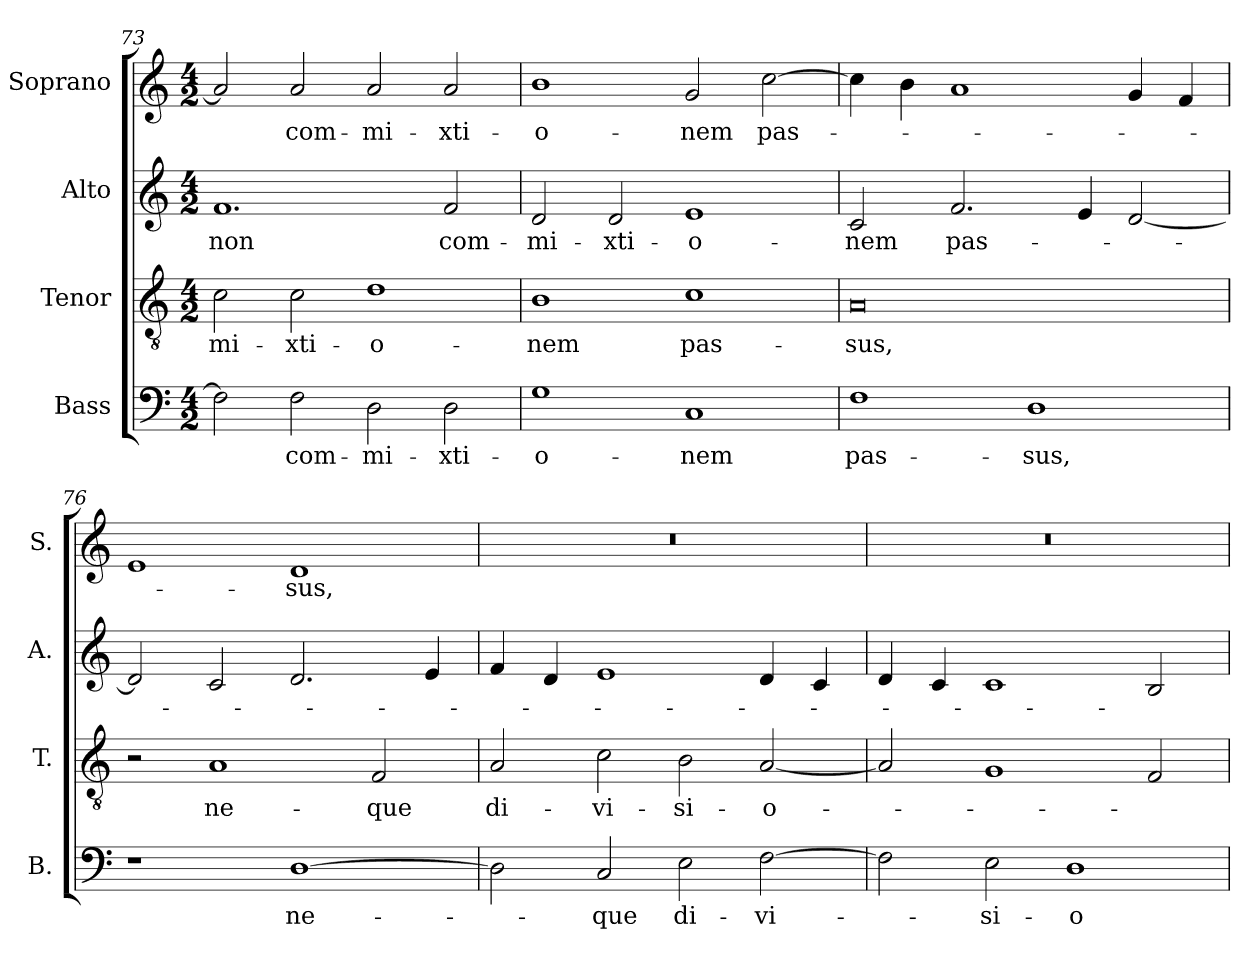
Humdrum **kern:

**kern	**text	**kern	**text	**kern	**text	**kern	**text
*part4	*part4	*part3	*part3	*part2	*part2	*part1	*part1
*staff4	*staff4	*staff3	*staff3	*staff2	*staff2	*staff1	*staff1
*I"Bass	*	*I"Tenor	*	*I"Alto	*	*I"Soprano	*
*I'B.	*	*I'T.	*	*I'A.	*	*I'S.	*
*clefF4	*	*clefGv2	*	*clefG2	*	*clefG2	*
*	*	*ITrd7c12	*	*	*	*	*
*k[]	*	*k[]	*	*k[]	*	*k[]	*
*C:	*	*C:	*	*C:	*	*C:	*
*M4/2	*	*M4/2	*	*M4/2	*	*M4/2	*
=73	=73	=73	=73	=73	=73	=73	=73
!	!	!	!LO:LY:b:color=#000000	!	!	!	!
!	!	!	!	!	!LO:LY:b:color=#000000	!	!
2Fi\]	.	2Ci\	-mi-	1.fi	non	2ai/]	.
!	!LO:LY:b:color=#000000	!	!	!	!	!	!
!	!	!	!LO:LY:b:color=#000000	!	!	!	!
!	!	!	!	!	!	!	!LO:LY:b:color=#000000
2Fi\	com-	2Ci\	-xti-	.	.	2ai/	com-
!	!LO:LY:b:color=#000000	!	!	!	!	!	!
!	!	!	!LO:LY:b:color=#000000	!	!	!	!
!	!	!	!	!	!	!	!LO:LY:b:color=#000000
2Di\	-mi-	1Di	-o-	.	.	2ai/	-mi-
!	!LO:LY:b:color=#000000	!	!	!	!	!	!
!	!	!	!	!	!LO:LY:b:color=#000000	!	!
!	!	!	!	!	!	!	!LO:LY:b:color=#000000
2Di\	-xti-	.	.	2fi/	com-	2ai/	-xti-
=74	=74	=74	=74	=74	=74	=74	=74
!	!LO:LY:b:color=#000000	!	!	!	!	!	!
!	!	!	!LO:LY:b:color=#000000	!	!	!	!
!	!	!	!	!	!LO:LY:b:color=#000000	!	!
!	!	!	!	!	!	!	!LO:LY:b:color=#000000
1Gi	-o-	1BBi	-nem	2di/	-mi-	1bi	-o-
!	!	!	!	!	!LO:LY:b:color=#000000	!	!
.	.	.	.	2di/	-xti-	.	.
!	!LO:LY:b:color=#000000	!	!	!	!	!	!
!	!	!	!LO:LY:b:color=#000000	!	!	!	!
!	!	!	!	!	!LO:LY:b:color=#000000	!	!
!	!	!	!	!	!	!	!LO:LY:b:color=#000000
1Ci	-nem	1Ci	pas-	1ei	-o-	2gi/	-nem
!	!	!	!	!	!	!	!LO:LY:b:color=#000000
.	.	.	.	.	.	[2cci\	pas-
=75	=75	=75	=75	=75	=75	=75	=75
!	!LO:LY:b:color=#000000	!	!	!	!	!	!
!	!	!	!LO:LY:b:color=#000000	!	!	!	!
!	!	!	!	!	!LO:LY:b:color=#000000	!	!
1Fi	pas-	0AAi	-sus,	2ci/	-nem	4cci\]	.
.	.	.	.	.	.	4bi\	.
!	!	!	!	!	!LO:LY:b:color=#000000	!	!
.	.	.	.	2.fi/	pas-	1ai	.
!	!LO:LY:b:color=#000000	!	!	!	!	!	!
1Di	-sus,	.	.	.	.	.	.
.	.	.	.	4ei/	.	.	.
.	.	.	.	[2di/	.	4gi/	.
.	.	.	.	.	.	4fi/	.
=76	=76	=76	=76	=76	=76	=76	=76
1r	.	2r	.	2di/]	.	1ei	.
!	!	!	!LO:LY:b:color=#000000	!	!	!	!
.	.	1AAi	ne-	2ci/	.	.	.
!	!LO:LY:b:color=#000000	!	!	!	!	!	!
!	!	!	!	!	!	!	!LO:LY:b:color=#000000
[1Di	ne-	.	.	2.di/	.	1di	-sus,
!	!	!	!LO:LY:b:color=#000000	!	!	!	!
.	.	2FFi/	-que	.	.	.	.
.	.	.	.	4ei/	.	.	.
=77	=77	=77	=77	=77	=77	=77	=77
!	!	!	!LO:LY:b:color=#000000	!	!	!LO:N:vis=1	!
2Di\]	.	2AAi/	di-	4fi/	.	0r	.
.	.	.	.	4di/	.	.	.
!	!LO:LY:b:color=#000000	!	!	!	!	!	!
!	!	!	!LO:LY:b:color=#000000	!	!	!	!
2Ci/	-que	2Ci\	-vi-	1ei	.	.	.
!	!LO:LY:b:color=#000000	!	!	!	!	!	!
!	!	!	!LO:LY:b:color=#000000	!	!	!	!
2Ei\	di-	2BBi\	-si-	.	.	.	.
!	!LO:LY:b:color=#000000	!	!	!	!	!	!
!	!	!	!LO:LY:b:color=#000000	!	!	!	!
[2Fi\	-vi-	[2AAi/	-o-	4di/	.	.	.
.	.	.	.	4ci/	.	.	.
=78	=78	=78	=78	=78	=78	=78	=78
!	!	!	!	!	!	!LO:N:vis=1	!
2Fi\]	.	2AAi/]	.	4di/	.	0r	.
.	.	.	.	4ci/	.	.	.
!	!LO:LY:b:color=#000000	!	!	!	!	!	!
2Ei\	-si-	1GGi	.	1ci	.	.	.
!	!LO:LY:b:color=#000000	!	!	!	!	!	!
1Di	-o-	.	.	.	.	.	.
.	.	2FFi/	.	2Bi/	.	.	.
=	=	=	=	=	=	=	=
*-	*-	*-	*-	*-	*-	*-	*-
